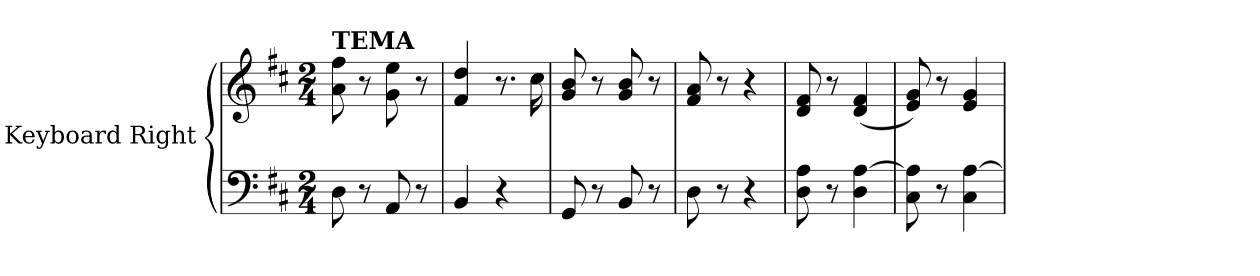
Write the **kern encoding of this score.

**kern	**kern
*part1	*part1
*staff2	*staff1
*I"Keyboard Right	*
*I'Keyboard Right	*
*clefF4	*clefG2
*k[f#c#]	*k[f#c#]
*D:	*D:
*M2/4	*M2/4
=1	=1
!	!LO:TX:a:B:t=TEMA
8D\	8a\ 8ff#\
8r	8r
8AA/	8g\ 8ee\
8r	8r
=2	=2
4BB/	4f#/ 4dd/
4r	8.r
.	16cc#\
=3	=3
8GG/	8g/ 8b/
8r	8r
8BB/	8g/ 8b/
8r	8r
=4	=4
8D\	8f#/ 8a/
8r	8r
4r	4r
=5	=5
8D\ 8A\	8d/ 8f#/
8r	8r
4D\ [4A\	(<4d/ 4f#/
=6	=6
8C#\ 8A\]	8e/ 8g/)
8r	8r
4C#\ [4A\	4e/ 4g/
=	=
*-	*-
